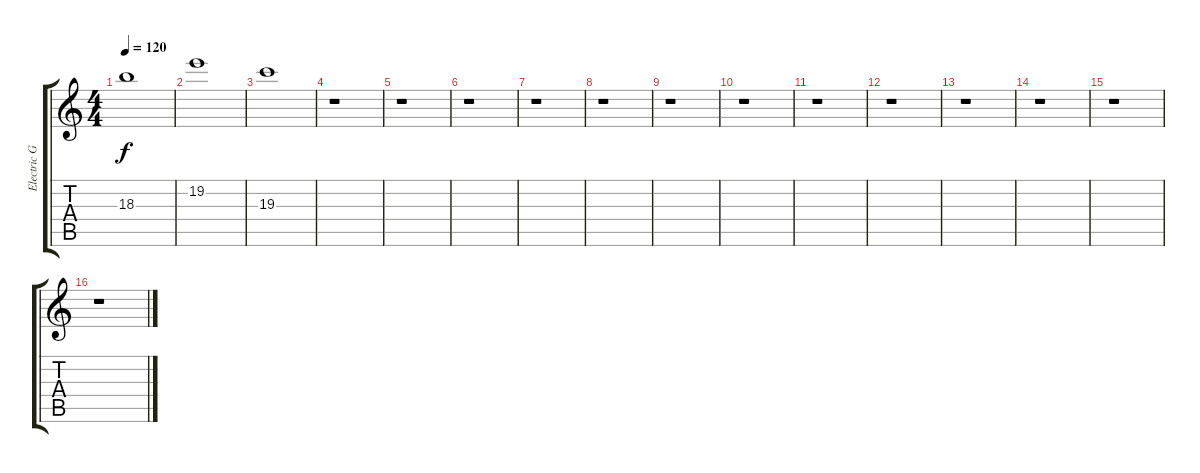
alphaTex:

\track ("Electric Guitar 1-1" "Electric G") {instrument distortionguitar}
\staff {score tabs}
\tuning (D4 A3 F3 C3 G2 D2) {hide}
\ts (4 4)
\tempo 120
\clef g2
\ks c
18.3.1{dy f} |
19.2.1 |
19.3.1 |
r.1 |
r.1 |
r.1 |
r.1 |
r.1 |
r.1 |
r.1 |
r.1 |
r.1 |
r.1 |
r.1 |
r.1 |
r.1
